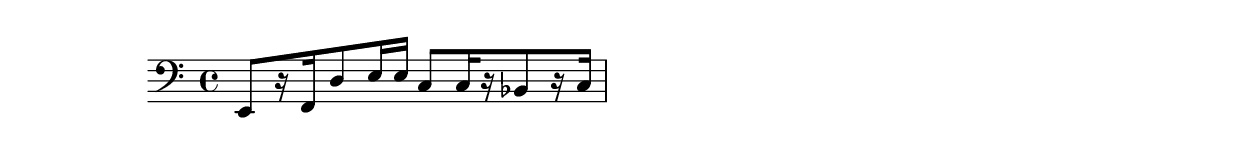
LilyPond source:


\header {
 texidoc = "The number of beams doesn't change on a rest."
}

\version "1.9.4"

\score { \notes \relative c, {
  \clef bass	 
   e8[ r16 f d'8 e16 e16]  c8[ c16 r16 bes8 r16 c16] |
 }
\paper { raggedright = ##t}
}
